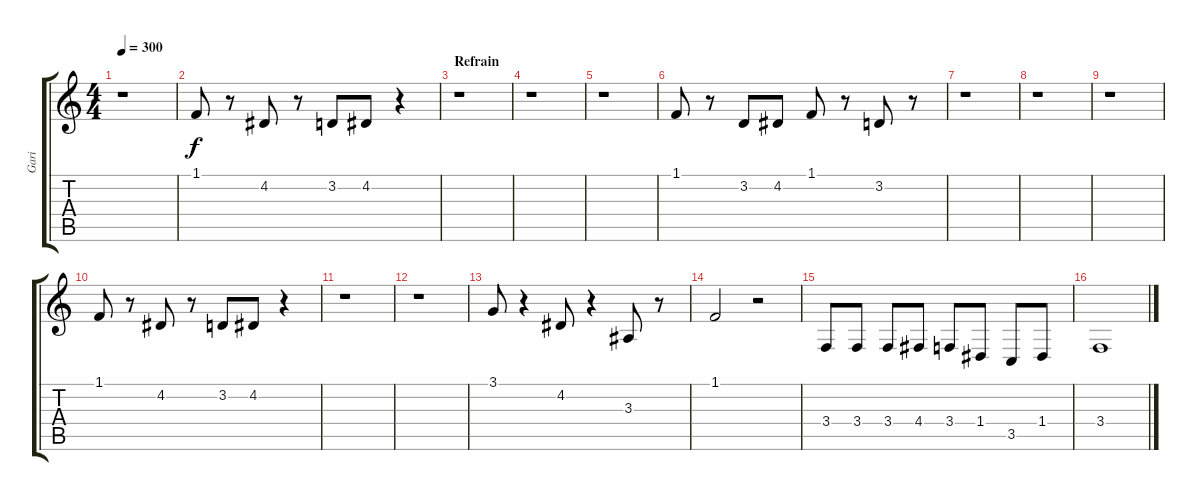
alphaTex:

\track ("Gari" "Gari") {instrument trombone}
\staff {score tabs}
\tuning (E4 B3 G3 D3 A2 E2) {hide}
\ts (4 4)
\tempo 300
\clef g2
\ks c
r.1{dy f} |
1.1.8 r.8 4.2.8 r.8 3.2.8 4.2.8 r.4 |
\section ("" "Refrain")
r.1 |
r.1 |
r.1 |
1.1.8 r.8 3.2.8 4.2.8 1.1.8 r.8 3.2.8 r.8 |
r.1 |
r.1 |
r.1 |
1.1.8 r.8 4.2.8 r.8 3.2.8 4.2.8 r.4 |
r.1 |
r.1 |
3.1.8 r.4 4.2.8 r.4 3.3.8 r.8 |
1.1.2 r.2 |
3.4.8 3.4.8 3.4.8 4.4.8 3.4.8 1.4.8 3.5.8 1.4.8 |
3.4.1
